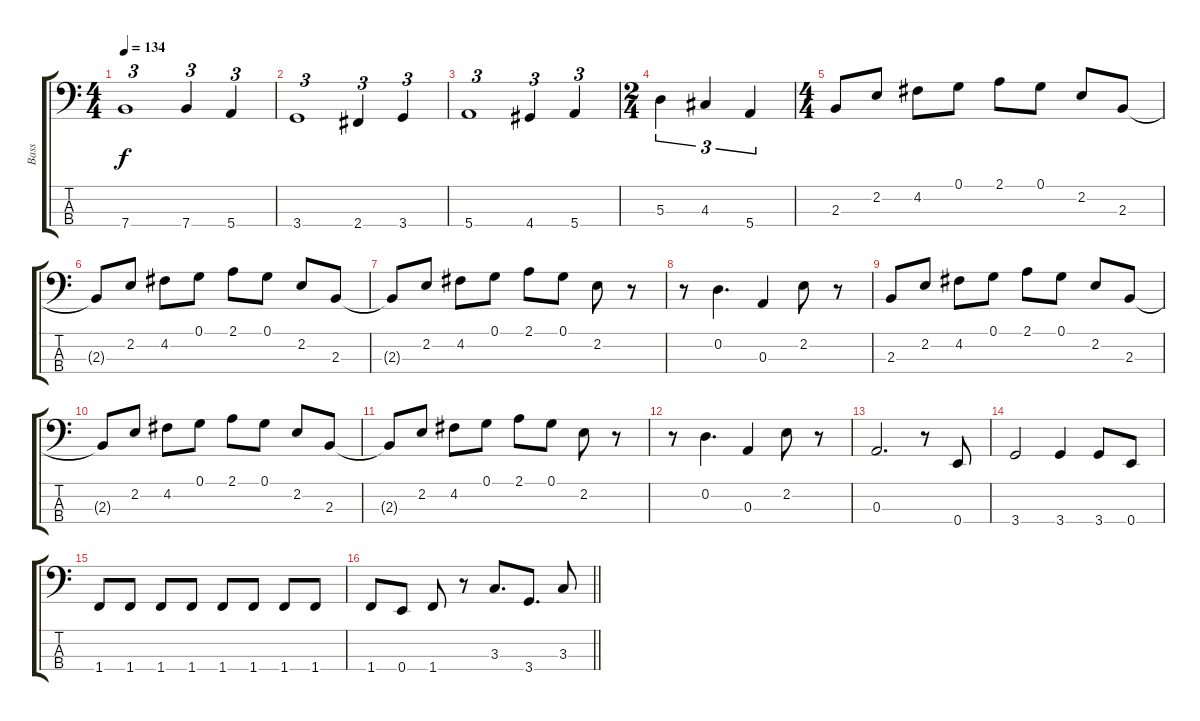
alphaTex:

\track ("Bass" "Bass") {instrument electricbassfinger}
\staff {score tabs}
\tuning (G2 D2 A1 E1) {hide}
\ts (4 4)
\tempo 134
\clef f4
\ks c
7.4.1{tu (3 2) dy f} 7.4.4{tu (3 2)} 5.4.4{tu (3 2)} |
3.4.1{tu (3 2)} 2.4.4{tu (3 2)} 3.4.4{tu (3 2)} |
5.4.1{tu (3 2)} 4.4.4{tu (3 2)} 5.4.4{tu (3 2)} |
\ts (2 4)
5.3.4{tu (3 2)} 4.3.4{tu (3 2)} 5.4.4{tu (3 2)} |
\ts (4 4)
2.3.8 2.2.8 4.2.8 0.1.8 2.1.8 0.1.8 2.2.8 2.3.8 |
2.3{t}.8 2.2.8 4.2.8 0.1.8 2.1.8 0.1.8 2.2.8 2.3.8 |
2.3{t}.8 2.2.8 4.2.8 0.1.8 2.1.8 0.1.8 2.2.8 r.8 |
r.8 0.2.4{d} 0.3.4 2.2.8 r.8 |
2.3.8 2.2.8 4.2.8 0.1.8 2.1.8 0.1.8 2.2.8 2.3.8 |
2.3{t}.8 2.2.8 4.2.8 0.1.8 2.1.8 0.1.8 2.2.8 2.3.8 |
2.3{t}.8 2.2.8 4.2.8 0.1.8 2.1.8 0.1.8 2.2.8 r.8 |
r.8 0.2.4{d} 0.3.4 2.2.8 r.8 |
0.3.2{d} r.8 0.4.8 |
3.4.2 3.4.4 3.4.8 0.4.8 |
1.4.8 1.4.8 1.4.8 1.4.8 1.4.8 1.4.8 1.4.8 1.4.8 |
\barLineRight lightlight
1.4.8 0.4.8 1.4.8 r.8 3.3.8{d} 3.4.8{d} 3.3.8
